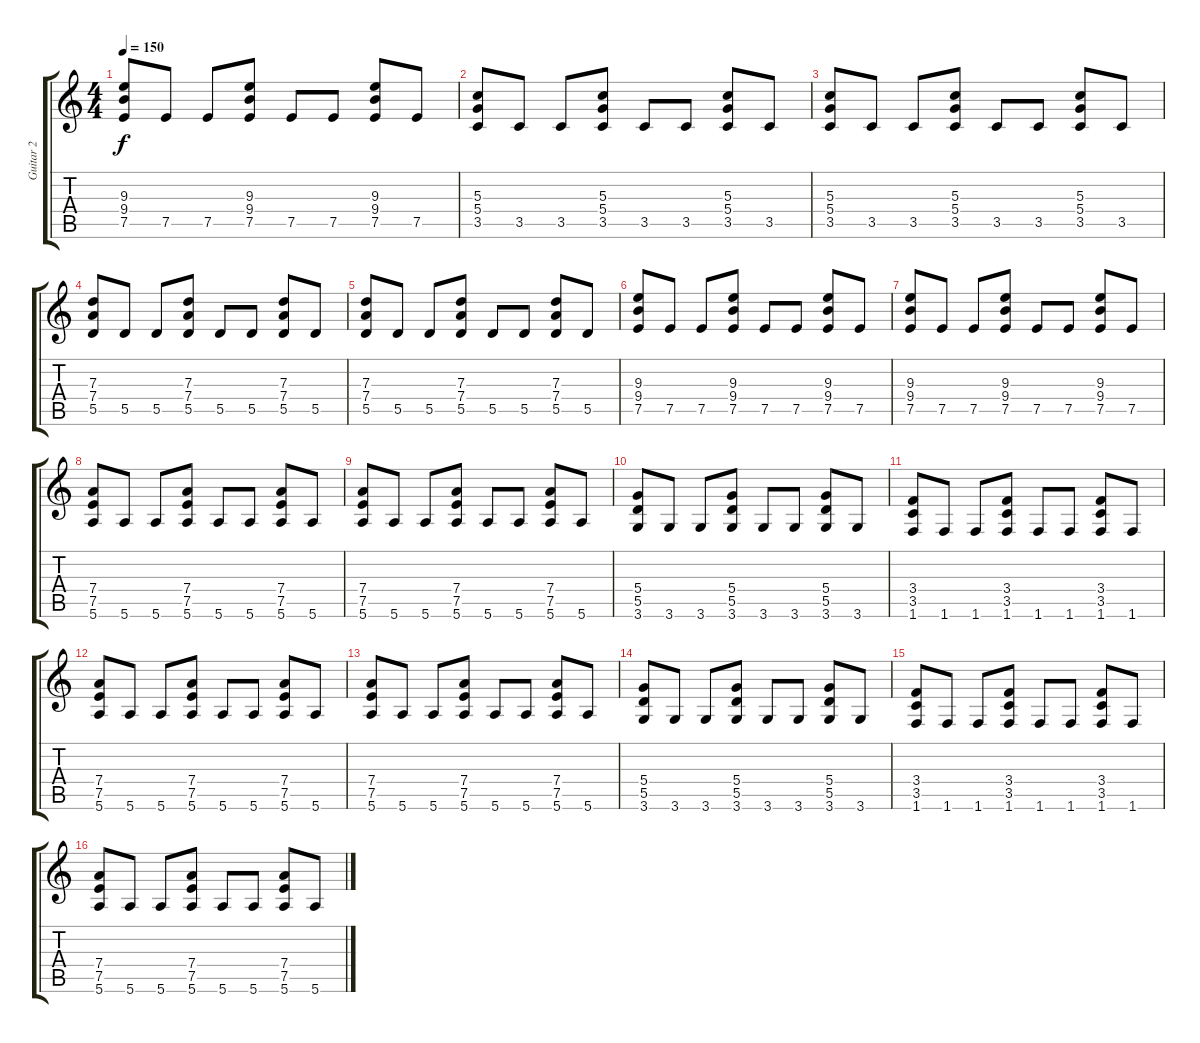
\track ("Guitar 2" "Guitar 2") {instrument distortionguitar}
\staff {score tabs}
\tuning (E4 B3 G3 D3 A2 E2) {hide}
\ts (4 4)
\tempo 150
\clef g2
\ks c
(9.3 9.4 7.5).8{dy f} 7.5.8 7.5.8 (9.3 9.4 7.5).8 7.5.8 7.5.8 (9.3 9.4 7.5).8 7.5.8 |
(5.3 5.4 3.5).8 3.5.8 3.5.8 (5.3 5.4 3.5).8 3.5.8 3.5.8 (5.3 5.4 3.5).8 3.5.8 |
(5.3 5.4 3.5).8 3.5.8 3.5.8 (5.3 5.4 3.5).8 3.5.8 3.5.8 (5.3 5.4 3.5).8 3.5.8 |
(7.3 7.4 5.5).8 5.5.8 5.5.8 (7.3 7.4 5.5).8 5.5.8 5.5.8 (7.3 7.4 5.5).8 5.5.8 |
(7.3 7.4 5.5).8 5.5.8 5.5.8 (7.3 7.4 5.5).8 5.5.8 5.5.8 (7.3 7.4 5.5).8 5.5.8 |
(9.3 9.4 7.5).8 7.5.8 7.5.8 (9.3 9.4 7.5).8 7.5.8 7.5.8 (9.3 9.4 7.5).8 7.5.8 |
(9.3 9.4 7.5).8 7.5.8 7.5.8 (9.3 9.4 7.5).8 7.5.8 7.5.8 (9.3 9.4 7.5).8 7.5.8 |
(7.4 7.5 5.6).8 5.6.8 5.6.8 (7.4 7.5 5.6).8 5.6.8 5.6.8 (7.4 7.5 5.6).8 5.6.8 |
(7.4 7.5 5.6).8 5.6.8 5.6.8 (7.4 7.5 5.6).8 5.6.8 5.6.8 (7.4 7.5 5.6).8 5.6.8 |
(5.4 5.5 3.6).8 3.6.8 3.6.8 (5.4 5.5 3.6).8 3.6.8 3.6.8 (5.4 5.5 3.6).8 3.6.8 |
(3.4 3.5 1.6).8 1.6.8 1.6.8 (3.4 3.5 1.6).8 1.6.8 1.6.8 (3.4 3.5 1.6).8 1.6.8 |
(7.4 7.5 5.6).8 5.6.8 5.6.8 (7.4 7.5 5.6).8 5.6.8 5.6.8 (7.4 7.5 5.6).8 5.6.8 |
(7.4 7.5 5.6).8 5.6.8 5.6.8 (7.4 7.5 5.6).8 5.6.8 5.6.8 (7.4 7.5 5.6).8 5.6.8 |
(5.4 5.5 3.6).8 3.6.8 3.6.8 (5.4 5.5 3.6).8 3.6.8 3.6.8 (5.4 5.5 3.6).8 3.6.8 |
(3.4 3.5 1.6).8 1.6.8 1.6.8 (3.4 3.5 1.6).8 1.6.8 1.6.8 (3.4 3.5 1.6).8 1.6.8 |
(7.4 7.5 5.6).8 5.6.8 5.6.8 (7.4 7.5 5.6).8 5.6.8 5.6.8 (7.4 7.5 5.6).8 5.6.8
